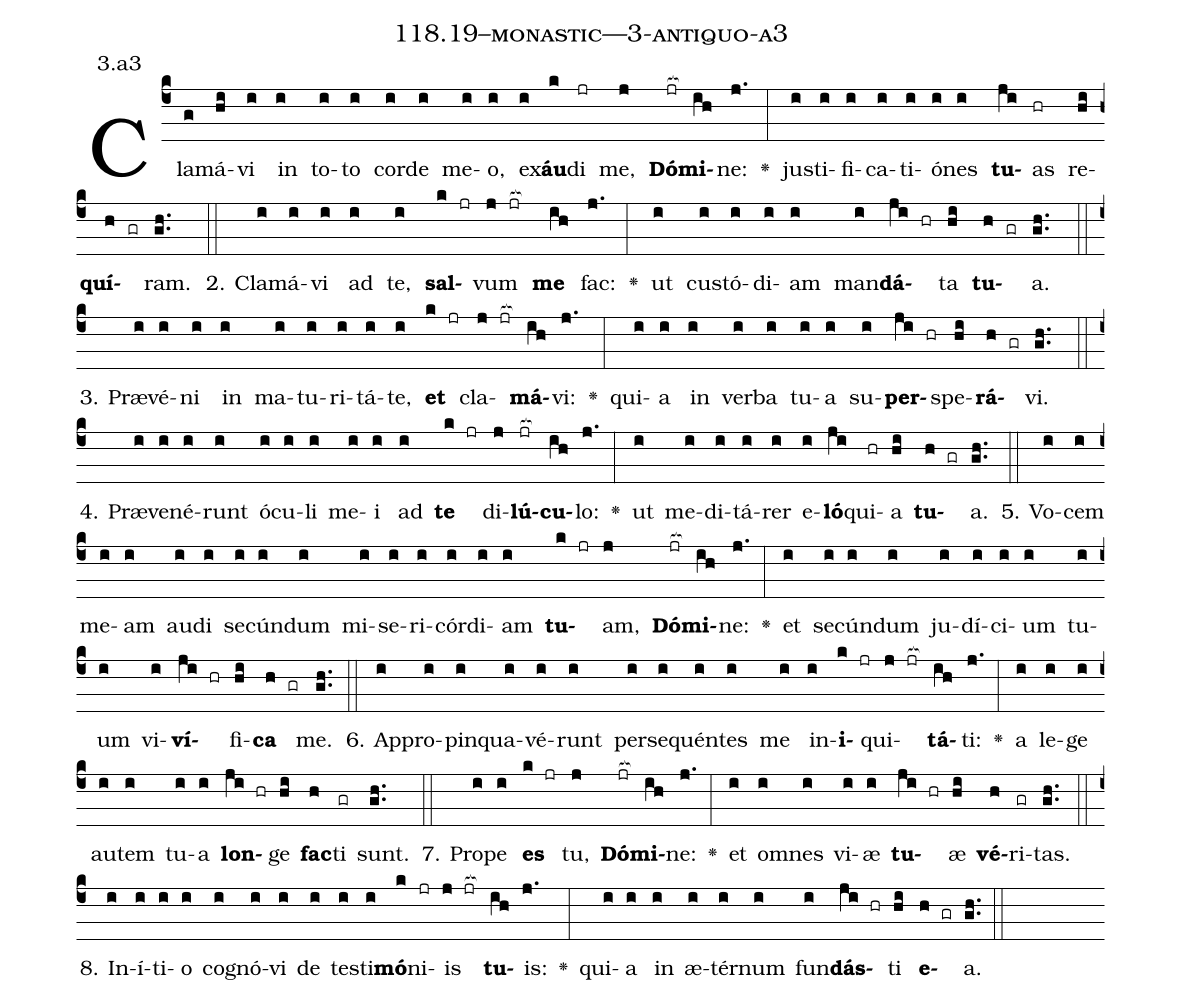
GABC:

name: 118.19--monastic---3-antiquo-a3;
annotation: 3.a3;
%%
(c4)Cla(g)má(hi)vi(i) in(i) to(i)to(i) cor(i)de(i) me(i)o,(i) ex(i)<b>áu</b>(k)di(jr) me,(j) <b>Dó</b>(jr[ocb:1{])<b>mi</b>(ih[ocb:0}])ne:(j.) <v>\greheightstar</v>(:) jus(i)ti(i)fi(i)ca(i)ti(i)ó(i)nes(i) <b>tu</b>(ji)as(hr) re(hi)<b>quí</b>(h gr)ram.(gh..) (::)
2. Cla(i)má(i)vi(i) ad(i) te,(i) <b>sal</b>(k jr)vum(j jr[ocb:1{]) <b>me</b>(ih[ocb:0}]) fac:(j.) <v>\greheightstar</v>(:) ut(i) cus(i)tó(i)di(i)am(i) man(i)<b>dá</b>(ji hr)ta(hi) <b>tu</b>(h gr)a.(gh..) (::)
3. Præ(i)vé(i)ni(i) in(i) ma(i)tu(i)ri(i)tá(i)te,(i) <b>et</b>(k jr) cla(j jr[ocb:1{])<b>má</b>(ih[ocb:0}])vi:(j.) <v>\greheightstar</v>(:) qui(i)a(i) in(i) ver(i)ba(i) tu(i)a(i) su(i)<b>per</b>(ji hr)spe(hi)<b>rá</b>(h gr)vi.(gh..) (::)
4. Præ(i)ve(i)né(i)runt(i) ó(i)cu(i)li(i) me(i)i(i) ad(i) <b>te</b>(k jr) di(j)<b>lú</b>(jr[ocb:1{])<b>cu</b>(ih[ocb:0}])lo:(j.) <v>\greheightstar</v>(:) ut(i) me(i)di(i)tá(i)rer(i) e(i)<b>ló</b>(ji)qui(hr)a(hi) <b>tu</b>(h gr)a.(gh..) (::)
5. Vo(i)cem(i) me(i)am(i) au(i)di(i) se(i)cún(i)dum(i) mi(i)se(i)ri(i)cór(i)di(i)am(i) <b>tu</b>(k jr)am,(j) <b>Dó</b>(jr[ocb:1{])<b>mi</b>(ih[ocb:0}])ne:(j.) <v>\greheightstar</v>(:) et(i) se(i)cún(i)dum(i) ju(i)dí(i)ci(i)um(i) tu(i)um(i) vi(i)<b>ví</b>(ji hr)fi(hi)<b>ca</b>(h gr) me.(gh..) (::)
6. Ap(i)pro(i)pin(i)qua(i)vé(i)runt(i) per(i)se(i)quén(i)tes(i) me(i) in(i)<b>i</b>(k jr)qui(j jr[ocb:1{])<b>tá</b>(ih[ocb:0}])ti:(j.) <v>\greheightstar</v>(:) a(i) le(i)ge(i) au(i)tem(i) tu(i)a(i) <b>lon</b>(ji hr)ge(hi) <b>fac</b>(h)ti(gr) sunt.(gh..) (::)
7. Pro(i)pe(i) <b>es</b>(k jr) tu,(j) <b>Dó</b>(jr[ocb:1{])<b>mi</b>(ih[ocb:0}])ne:(j.) <v>\greheightstar</v>(:) et(i) om(i)nes(i) vi(i)æ(i) <b>tu</b>(ji hr)æ(hi) <b>vé</b>(h)ri(gr)tas.(gh..) (::)
8. In(i)í(i)ti(i)o(i) co(i)gnó(i)vi(i) de(i) tes(i)ti(i)<b>mó</b>(k)ni(jr)is(j jr[ocb:1{]) <b>tu</b>(ih[ocb:0}])is:(j.) <v>\greheightstar</v>(:) qui(i)a(i) in(i) æ(i)tér(i)num(i) fun(i)<b>dás</b>(ji hr)ti(hi) <b>e</b>(h gr)a.(gh..) (::)
